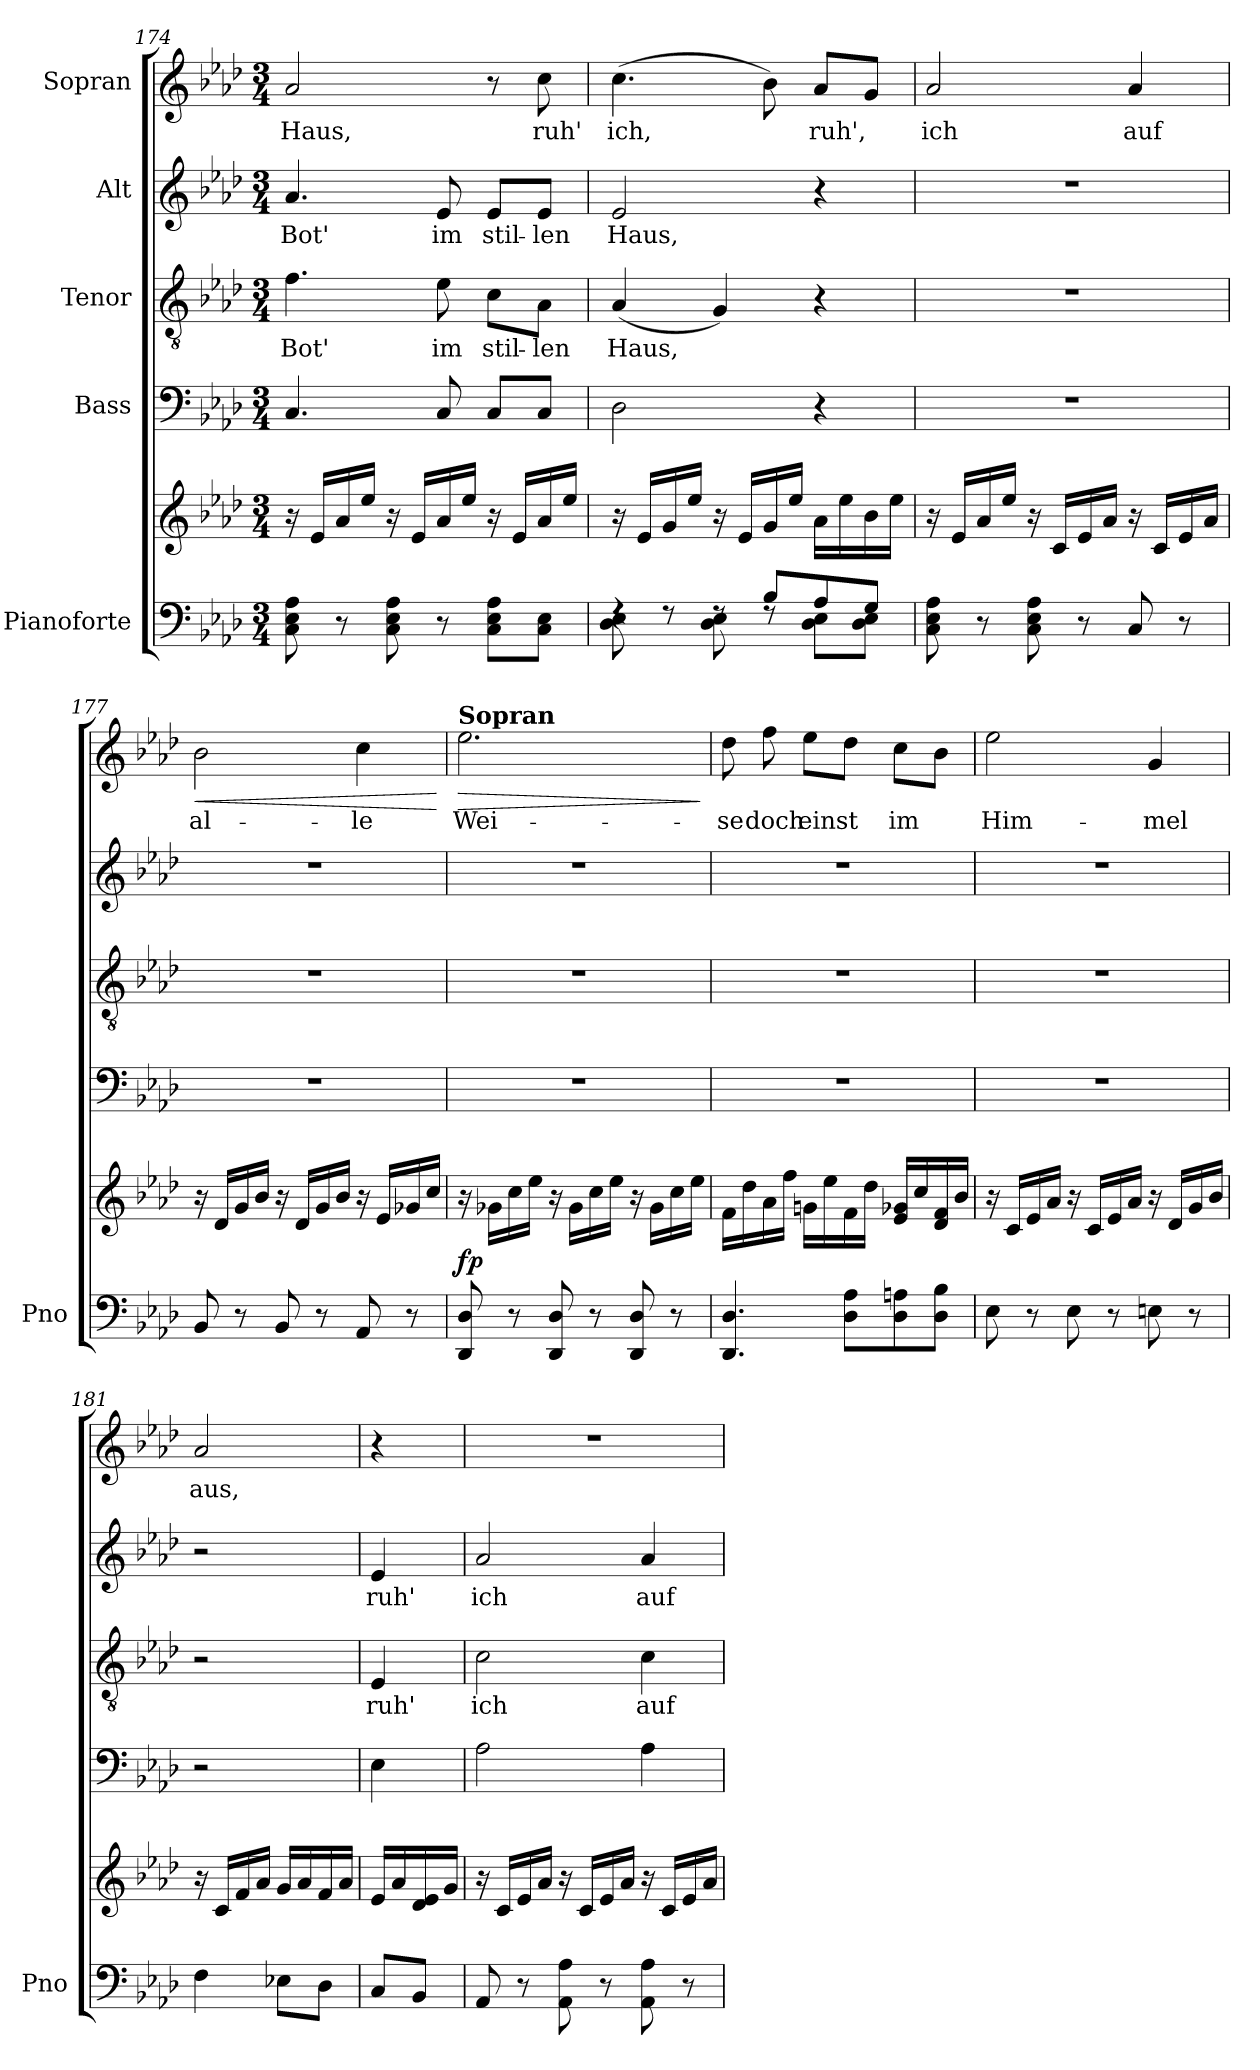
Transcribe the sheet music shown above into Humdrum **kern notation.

**kern	**kern	**dynam	**kern	**kern	**text	**kern	**text	**kern	**text	**dynam
*part5	*part5	*part5	*part4	*part3	*part3	*part2	*part2	*part1	*part1	*part1
*staff6	*staff5	*staff5/6	*staff4	*staff3	*staff3	*staff2	*staff2	*staff1	*staff1	*staff1
*I"Pianoforte	*	*	*I"Bass	*I"Tenor	*	*I"Alt	*	*I"Sopran	*	*
*I'Pno	*	*	*	*	*	*	*	*	*	*
!!LO:LB:g=z
*clefF4	*clefG2	*	*clefF4	*clefGv2	*	*clefG2	*	*clefG2	*	*
*k[b-e-a-d-]	*k[b-e-a-d-]	*	*k[b-e-a-d-]	*k[b-e-a-d-]	*	*k[b-e-a-d-]	*	*k[b-e-a-d-]	*	*
*M3/4	*M3/4	*	*M3/4	*M3/4	*	*M3/4	*	*M3/4	*	*
=174	=174	=174	=174	=174	=174	=174	=174	=174	=174	=174
!	!	!	!	!	!LO:LY:b	!	!LO:LY:b	!	!LO:LY:b	!
8C\ 8E-\ 8A-\	16r	.	4.C/	4.f\	Bot'	4.a-/	Bot'	2a-/	Haus,	.
.	16e-/LL	.	.	.	.	.	.	.	.	.
8r	16a-/	.	.	.	.	.	.	.	.	.
.	16ee-/JJ	.	.	.	.	.	.	.	.	.
8C\ 8E-\ 8A-\	16r	.	.	.	.	.	.	.	.	.
.	16e-/LL	.	.	.	.	.	.	.	.	.
!	!	!	!	!	!LO:LY:b	!	!LO:LY:b	!	!	!
8r	16a-/	.	8C/	8e-\	im	8e-/	im	.	.	.
.	16ee-/JJ	.	.	.	.	.	.	.	.	.
!	!	!	!	!	!LO:LY:b	!	!LO:LY:b	!	!	!
8C\ 8E-\ 8A-\L	16r	.	8C/L	8c\L	stil-	8e-/L	stil-	8r	.	.
.	16e-/LL	.	.	.	.	.	.	.	.	.
!	!	!	!	!	!LO:LY:b	!	!LO:LY:b	!	!LO:LY:b	!
8C\ 8E-\J	16a-/	.	8C/J	8A-\J	-len	8e-/J	-len	8cc\	ruh'	.
.	16ee-/JJ	.	.	.	.	.	.	.	.	.
=175	=175	=175	=175	=175	=175	=175	=175	=175	=175	=175
*^	*	*	*	*	*	*	*	*	*	*
!	!	!	!	!	!	!LO:LY:b	!	!LO:LY:b	!	!LO:LY:b	!
4rF	8D-\ 8E-\	16r	.	2D-\	(4A-/	Haus,	2e-/	Haus,	(4.cc\	ich,	.
.	.	16e-/LL	.	.	.	.	.	.	.	.	.
.	8rF	16g/	.	.	.	.	.	.	.	.	.
.	.	16ee-/JJ	.	.	.	.	.	.	.	.	.
8rF	8D-\ 8E-\	16r	.	.	4G/)	.	.	.	.	.	.
.	.	16e-/LL	.	.	.	.	.	.	.	.	.
8B-/L	8rF	16g/	.	.	.	.	.	.	8b-\)	.	.
.	.	16ee-/JJ	.	.	.	.	.	.	.	.	.
!	!	!	!	!	!	!	!	!	!	!LO:LY:b	!
8A-/	8D-\ 8E-\L	16a-\LL	.	4r	4r	.	4r	.	8a-/L	ruh',	.
.	.	16ee-\	.	.	.	.	.	.	.	.	.
8G/J	8D-\ 8E-\J	16b-\	.	.	.	.	.	.	8g/J	.	.
.	.	16ee-\JJ	.	.	.	.	.	.	.	.	.
*v	*v	*	*	*	*	*	*	*	*	*	*
=176	=176	=176	=176	=176	=176	=176	=176	=176	=176	=176
!	!	!	!	!	!	!	!	!	!LO:LY:b	!
8C\ 8E-\ 8A-\	16r	.	2.r	2.r	.	2.r	.	2a-/	ich	.
.	16e-/LL	.	.	.	.	.	.	.	.	.
8r	16a-/	.	.	.	.	.	.	.	.	.
.	16ee-/JJ	.	.	.	.	.	.	.	.	.
8C\ 8E-\ 8A-\	16r	.	.	.	.	.	.	.	.	.
.	16c/LL	.	.	.	.	.	.	.	.	.
8r	16e-/	.	.	.	.	.	.	.	.	.
.	16a-/JJ	.	.	.	.	.	.	.	.	.
!	!	!	!	!	!	!	!	!	!LO:LY:b	!
8C/	16r	.	.	.	.	.	.	4a-/	auf	.
.	16c/LL	.	.	.	.	.	.	.	.	.
8r	16e-/	.	.	.	.	.	.	.	.	.
.	16a-/JJ	.	.	.	.	.	.	.	.	.
=177	=177	=177	=177	=177	=177	=177	=177	=177	=177	=177
!	!	!	!	!	!	!	!	!	!LO:LY:b	!LO:HP:b
8BB-/	16r	.	2.r	2.r	.	2.r	.	2b-\	al-	<
.	16d-/LL	.	.	.	.	.	.	.	.	.
8r	16g/	.	.	.	.	.	.	.	.	.
.	16b-/JJ	.	.	.	.	.	.	.	.	.
8BB-/	16r	.	.	.	.	.	.	.	.	.
.	16d-/LL	.	.	.	.	.	.	.	.	.
8r	16g/	.	.	.	.	.	.	.	.	.
.	16b-/JJ	.	.	.	.	.	.	.	.	.
!	!	!	!	!	!	!	!	!	!LO:LY:b	!
8AA-/	16r	.	.	.	.	.	.	4cc\	-le	.
.	16e-/LL	.	.	.	.	.	.	.	.	.
8r	16g-X/	.	.	.	.	.	.	.	.	.
.	16cc/JJ	.	.	.	.	.	.	.	.	.
.	.	.	.	.	.	.	.	.	.	[
!!LO:PB:g=z
=178	=178	=178	=178	=178	=178	=178	=178	=178	=178	=178
!	!	!	!	!	!	!	!	!LO:TX:a:B:t=Sopran	!	!
!	!	!LO:DY:a=2	!	!	!	!	!	!	!LO:LY:b	!LO:HP:b
8DD-/ 8D-/	16r	fp	2.r	2.r	.	2.r	.	2.ee-\	Wei-	>
.	16g-X\LL	.	.	.	.	.	.	.	.	.
8r	16cc\	.	.	.	.	.	.	.	.	.
.	16ee-\JJ	.	.	.	.	.	.	.	.	.
8DD-/ 8D-/	16r	.	.	.	.	.	.	.	.	.
.	16g-\LL	.	.	.	.	.	.	.	.	.
8r	16cc\	.	.	.	.	.	.	.	.	.
.	16ee-\JJ	.	.	.	.	.	.	.	.	.
8DD-/ 8D-/	16r	.	.	.	.	.	.	.	.	.
.	16g-\LL	.	.	.	.	.	.	.	.	.
8r	16cc\	.	.	.	.	.	.	.	.	.
.	16ee-\JJ	.	.	.	.	.	.	.	.	.
.	.	.	.	.	.	.	.	.	.	]
=179	=179	=179	=179	=179	=179	=179	=179	=179	=179	=179
!	!	!	!	!	!	!	!	!	!LO:LY:b	!
4.DD-/ 4.D-/	16f\LL	.	2.r	2.r	.	2.r	.	8dd-\	-se	.
.	16dd-\	.	.	.	.	.	.	.	.	.
!	!	!	!	!	!	!	!	!	!LO:LY:b	!
.	16a-\	.	.	.	.	.	.	8ff\	doch	.
.	16ff\JJ	.	.	.	.	.	.	.	.	.
!	!	!	!	!	!	!	!	!	!LO:LY:b	!
.	16gn\LL	.	.	.	.	.	.	8ee-\L	einst	.
.	16ee-\	.	.	.	.	.	.	.	.	.
8D-\ 8A-\L	16f\	.	.	.	.	.	.	8dd-\J	.	.
.	16dd-\JJ	.	.	.	.	.	.	.	.	.
!	!	!	!	!	!	!	!	!	!LO:LY:b	!
8D-\ 8An\	16e-/ 16g-X/LL	.	.	.	.	.	.	8cc\L	im	.
.	16cc/	.	.	.	.	.	.	.	.	.
8D-\ 8B-\J	16d-/ 16f/	.	.	.	.	.	.	8b-\J	.	.
.	16b-/JJ	.	.	.	.	.	.	.	.	.
=180	=180	=180	=180	=180	=180	=180	=180	=180	=180	=180
!	!	!	!	!	!	!	!	!	!LO:LY:b	!
8E-\	16r	.	2.r	2.r	.	2.r	.	2ee-\	Him-	.
.	16c/LL	.	.	.	.	.	.	.	.	.
8r	16e-/	.	.	.	.	.	.	.	.	.
.	16a-/JJ	.	.	.	.	.	.	.	.	.
8E-\	16r	.	.	.	.	.	.	.	.	.
.	16c/LL	.	.	.	.	.	.	.	.	.
8r	16e-/	.	.	.	.	.	.	.	.	.
.	16a-/JJ	.	.	.	.	.	.	.	.	.
!	!	!	!	!	!	!	!	!	!LO:LY:b	!
8En\	16r	.	.	.	.	.	.	4g/	-mel	.
.	16d-/LL	.	.	.	.	.	.	.	.	.
8r	16g/	.	.	.	.	.	.	.	.	.
.	16b-/JJ	.	.	.	.	.	.	.	.	.
=181	=181	=181	=181	=181	=181	=181	=181	=181	=181	=181
!	!	!	!	!	!	!	!	!	!LO:LY:b	!
4F\	16r	.	2r	2r	.	2r	.	2a-/	aus,	.
.	16c/LL	.	.	.	.	.	.	.	.	.
.	16f/	.	.	.	.	.	.	.	.	.
.	16a-/JJ	.	.	.	.	.	.	.	.	.
8E-X\L	16g/LL	.	.	.	.	.	.	.	.	.
.	16a-/	.	.	.	.	.	.	.	.	.
8D-\J	16f/	.	.	.	.	.	.	.	.	.
.	16a-/JJ	.	.	.	.	.	.	.	.	.
!!LO:LB:g=z
=181X18	=181X18	=181X18	=181X18	=181X18	=181X18	=181X18	=181X18	=181X18	=181X18	=181X18
!	!	!	!	!	!LO:LY:b	!	!LO:LY:b	!	!	!
8C/L	16e-/LL	.	4E-\	4E-/	ruh'	4e-/	ruh'	4r	.	.
.	16a-/	.	.	.	.	.	.	.	.	.
8BB-/J	16d-/ 16e-/	.	.	.	.	.	.	.	.	.
.	16g/JJ	.	.	.	.	.	.	.	.	.
=182	=182	=182	=182	=182	=182	=182	=182	=182	=182	=182
!	!	!	!	!	!LO:LY:b	!	!LO:LY:b	!	!	!
8AA-/	16r	.	2A-\	2c\	ich	2a-/	ich	2.r	.	.
.	16c/LL	.	.	.	.	.	.	.	.	.
8r	16e-/	.	.	.	.	.	.	.	.	.
.	16a-/JJ	.	.	.	.	.	.	.	.	.
8AA-\ 8A-\	16r	.	.	.	.	.	.	.	.	.
.	16c/LL	.	.	.	.	.	.	.	.	.
8r	16e-/	.	.	.	.	.	.	.	.	.
.	16a-/JJ	.	.	.	.	.	.	.	.	.
!	!	!	!	!	!LO:LY:b	!	!LO:LY:b	!	!	!
8AA-\ 8A-\	16r	.	4A-\	4c\	auf	4a-/	auf	.	.	.
.	16c/LL	.	.	.	.	.	.	.	.	.
8r	16e-/	.	.	.	.	.	.	.	.	.
.	16a-/JJ	.	.	.	.	.	.	.	.	.
=	=	=	=	=	=	=	=	=	=	=
*-	*-	*-	*-	*-	*-	*-	*-	*-	*-	*-
